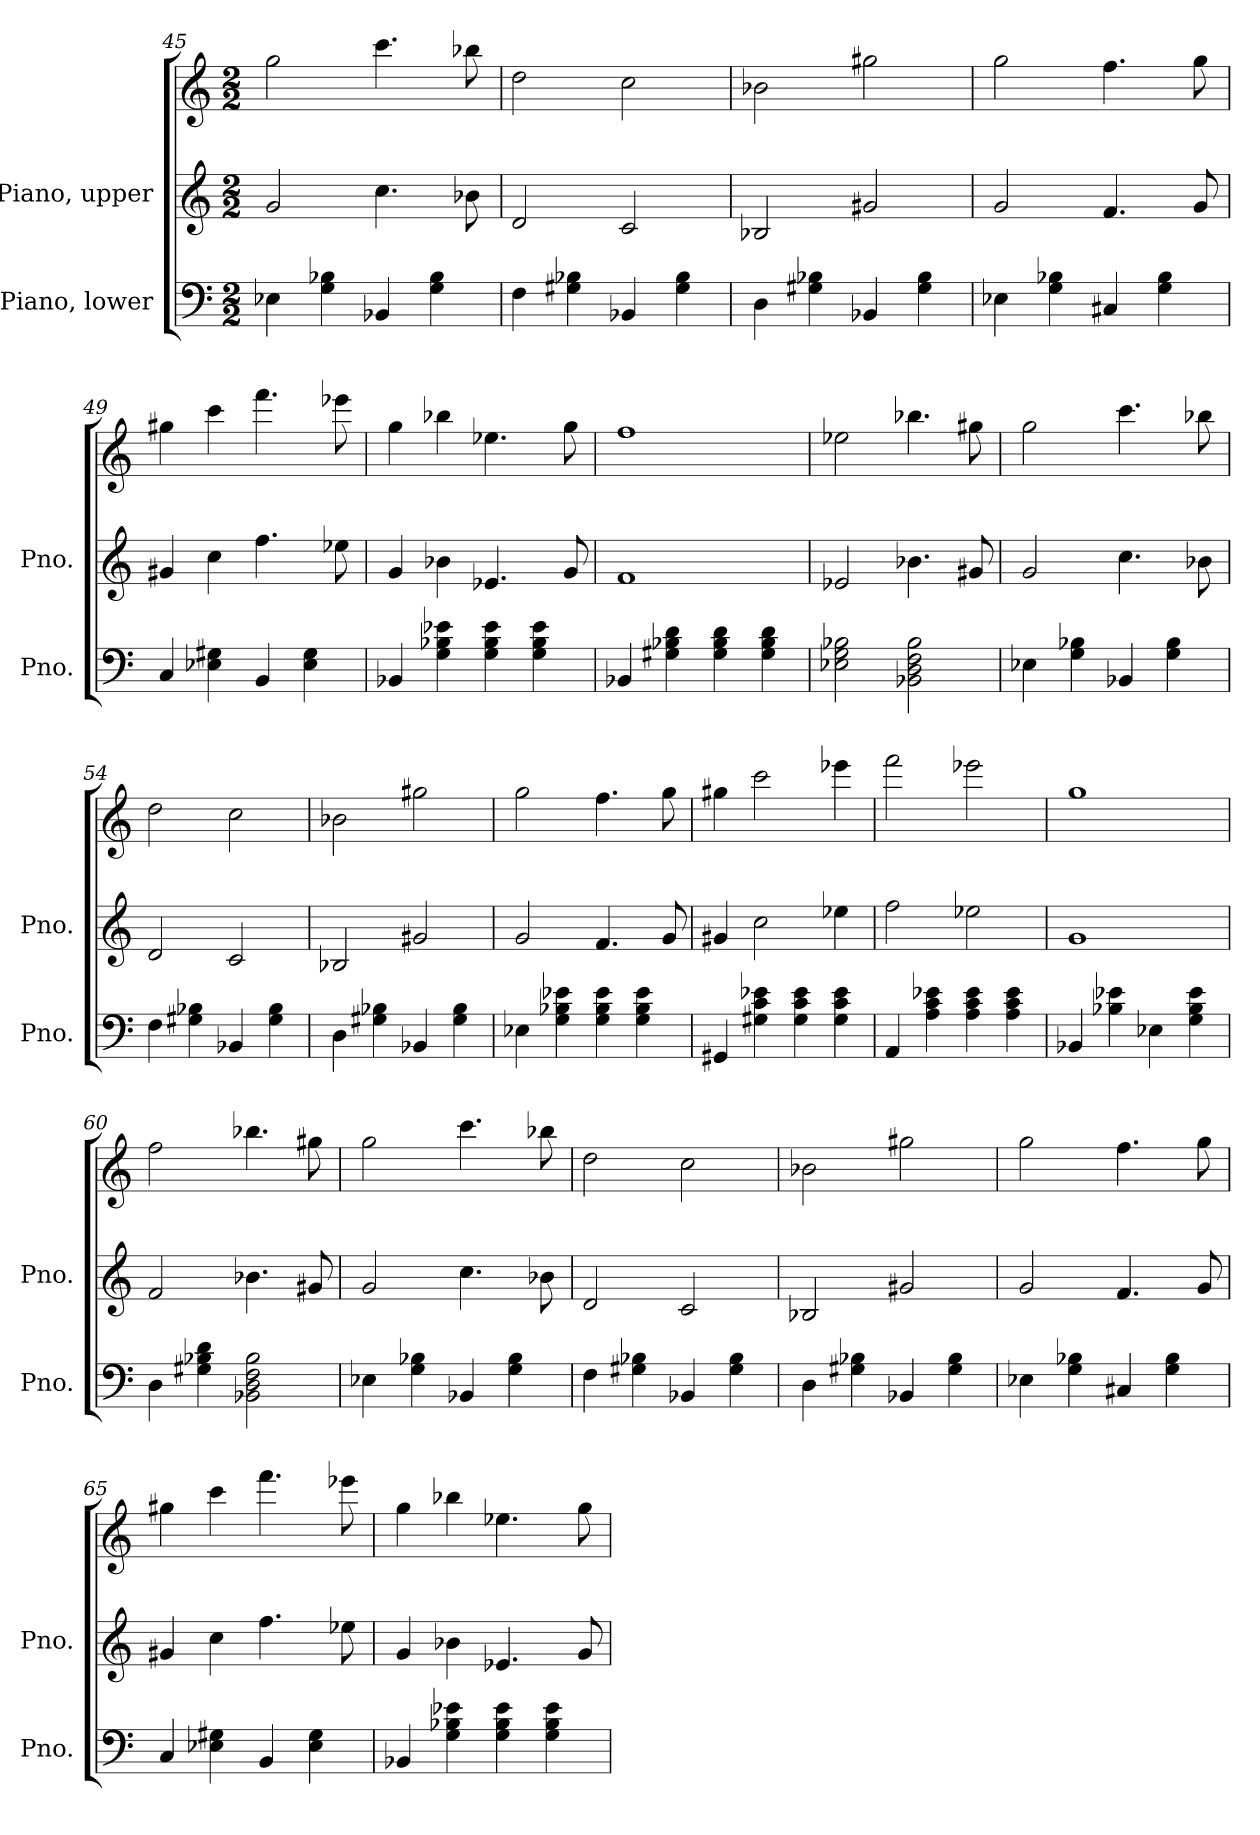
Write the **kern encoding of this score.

**kern	**kern	**kern
*part2	*part1	*part1
*staff3	*staff2	*staff1
*I"Piano, lower	*I"Piano, upper	*
*I'Pno.	*I'Pno.	*
*clefF4	*clefG2	*clefG2
*k[]	*k[]	*k[]
*M2/2	*M2/2	*M2/2
=45	=45	=45
4E-X\	2g/	2gg\
4G\ 4B-X\	.	.
4BB-X/	4.cc\	4.ccc\
4G\ 4B-\	.	.
.	8b-X\	8bb-X\
=46	=46	=46
4F\	2d/	2dd\
4G#X\ 4B-X\	.	.
4BB-X/	2c/	2cc\
4G#\ 4B-\	.	.
=47	=47	=47
4D\	2B-X/	2b-X\
4G#X\ 4B-X\	.	.
4BB-X/	2g#X/	2gg#X\
4G#\ 4B-\	.	.
!!LO:LB:g=z
=48	=48	=48
4E-X\	2g/	2gg\
4G\ 4B-X\	.	.
4C#X/	4.f/	4.ff\
4G\ 4B-\	.	.
.	8g/	8gg\
=49	=49	=49
4C/	4g#X/	4gg#X\
4E-X\ 4G#X\	4cc\	4ccc\
4BB/	4.ff\	4.fff\
4E-\ 4G#\	.	.
.	8ee-X\	8eee-X\
=50	=50	=50
4BB-X/	4g/	4gg\
4G\ 4B-X\ 4e-X\	4b-X\	4bb-X\
4G\ 4B-\ 4e-\	4.e-X/	4.ee-X\
4G\ 4B-\ 4e-\	.	.
.	8g/	8gg\
=51	=51	=51
4BB-X/	1f	1ff
4G#X\ 4B-X\ 4d\	.	.
4G#\ 4B-\ 4d\	.	.
4G#\ 4B-\ 4d\	.	.
=52	=52	=52
2E-X\ 2G\ 2B-X\	2e-X/	2ee-X\
2BB-X\ 2D\ 2F\ 2B-\	4.b-X\	4.bb-X\
.	8g#X/	8gg#X\
!!LO:LB:g=z
=53	=53	=53
4E-X\	2g/	2gg\
4G\ 4B-X\	.	.
4BB-X/	4.cc\	4.ccc\
4G\ 4B-\	.	.
.	8b-X\	8bb-X\
=54	=54	=54
4F\	2d/	2dd\
4G#X\ 4B-X\	.	.
4BB-X/	2c/	2cc\
4G#\ 4B-\	.	.
=55	=55	=55
4D\	2B-X/	2b-X\
4G#X\ 4B-X\	.	.
4BB-X/	2g#X/	2gg#X\
4G#\ 4B-\	.	.
=56	=56	=56
4E-X\	2g/	2gg\
4G\ 4B-X\ 4e-X\	.	.
4G\ 4B-\ 4e-\	4.f/	4.ff\
4G\ 4B-\ 4e-\	.	.
.	8g/	8gg\
=57	=57	=57
4GG#X/	4g#X/	4gg#X\
4G#X\ 4c\ 4e-X\	2cc\	2ccc\
4G#\ 4c\ 4e-\	.	.
4G#\ 4c\ 4e-\	4ee-X\	4eee-X\
=58	=58	=58
4AA/	2ff\	2fff\
4A\ 4c\ 4e-X\	.	.
4A\ 4c\ 4e-\	2ee-X\	2eee-X\
4A\ 4c\ 4e-\	.	.
!!LO:LB:g=z
=59	=59	=59
4BB-X/	1g	1gg
4B-X\ 4e-X\	.	.
4E-X\	.	.
4G\ 4B-\ 4e-\	.	.
=60	=60	=60
4D\	2f/	2ff\
4G#X\ 4B-X\ 4d\	.	.
2BB-X\ 2D\ 2F\ 2B-\	4.b-X\	4.bb-X\
.	8g#X/	8gg#X\
=61	=61	=61
4E-X\	2g/	2gg\
4G\ 4B-X\	.	.
4BB-X/	4.cc\	4.ccc\
4G\ 4B-\	.	.
.	8b-X\	8bb-X\
=62	=62	=62
4F\	2d/	2dd\
4G#X\ 4B-X\	.	.
4BB-X/	2c/	2cc\
4G#\ 4B-\	.	.
=63	=63	=63
4D\	2B-X/	2b-X\
4G#X\ 4B-X\	.	.
4BB-X/	2g#X/	2gg#X\
4G#\ 4B-\	.	.
!!LO:PB:g=z
=64	=64	=64
4E-X\	2g/	2gg\
4G\ 4B-X\	.	.
4C#X/	4.f/	4.ff\
4G\ 4B-\	.	.
.	8g/	8gg\
=65	=65	=65
4C/	4g#X/	4gg#X\
4E-X\ 4G#X\	4cc\	4ccc\
4BB/	4.ff\	4.fff\
4E-\ 4G#\	.	.
.	8ee-X\	8eee-X\
=66	=66	=66
4BB-X/	4g/	4gg\
4G\ 4B-X\ 4e-X\	4b-X\	4bb-X\
4G\ 4B-\ 4e-\	4.e-X/	4.ee-X\
4G\ 4B-\ 4e-\	.	.
.	8g/	8gg\
=	=	=
*-	*-	*-
